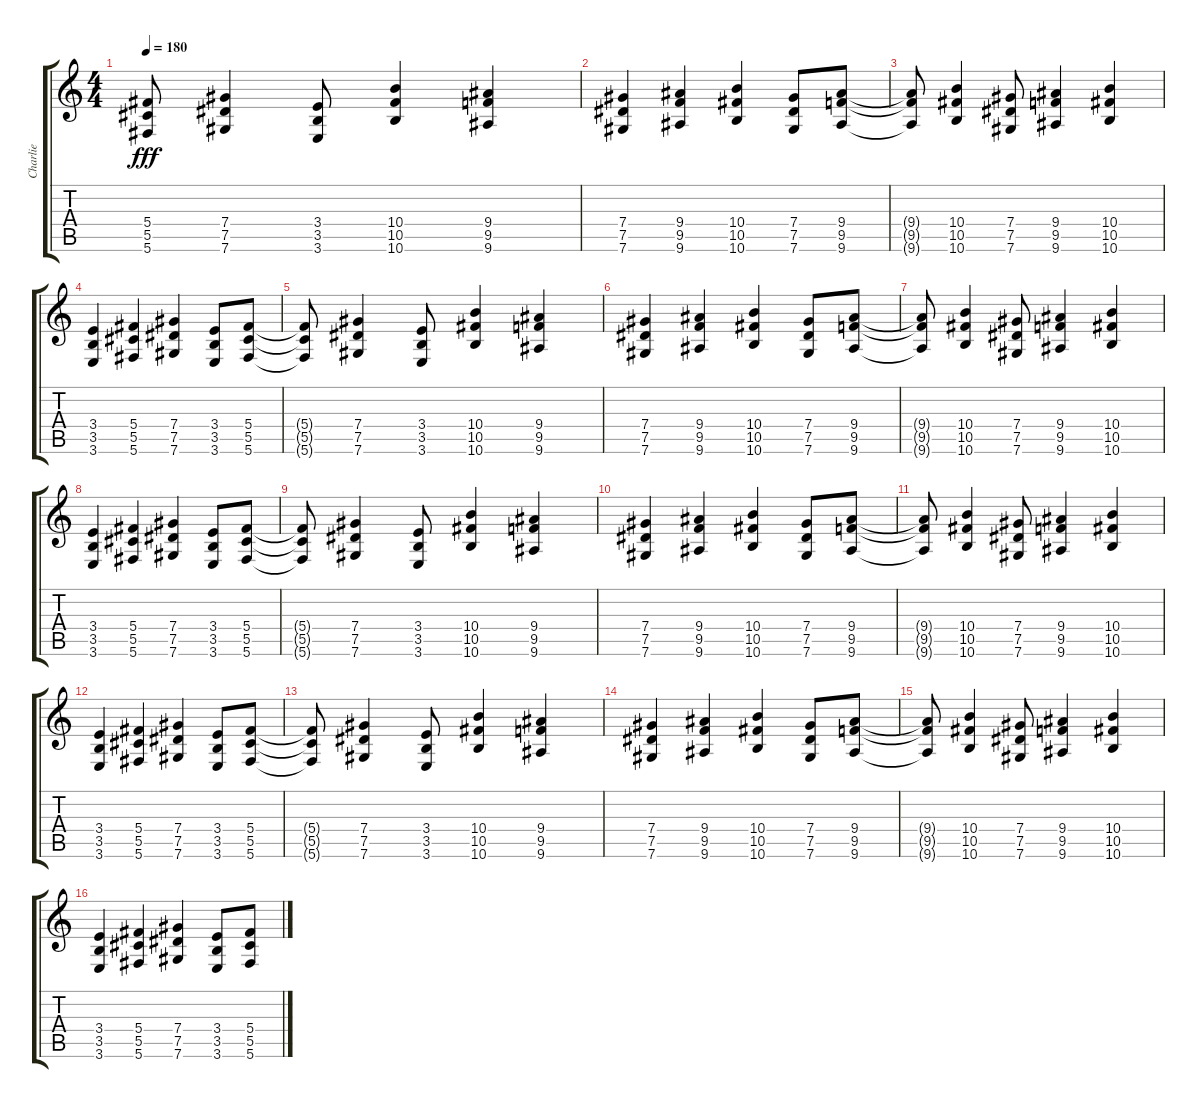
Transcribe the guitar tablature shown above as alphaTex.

\track ("Charlie" "Charlie") {instrument distortionguitar}
\staff {score tabs}
\tuning (Eb4 Bb3 Gb3 Db3 Ab2 Db2) {hide}
\ts (4 4)
\tempo 180
\clef g2
\ks c
(5.4{t} 5.5{t} 5.6{t}).8{dy fff} (7.4 7.5 7.6).4 (3.4 3.5 3.6).8 (10.4 10.5 10.6).4 (9.4 9.5 9.6).4 |
(7.4 7.5 7.6).4 (9.4 9.5 9.6).4 (10.4 10.5 10.6).4 (7.4 7.5 7.6).8 (9.4 9.5 9.6).8 |
(9.4{t} 9.5{t} 9.6{t}).8 (10.4 10.5 10.6).4 (7.4 7.5 7.6).8 (9.4 9.5 9.6).4 (10.4 10.5 10.6).4 |
(3.4 3.5 3.6).4 (5.4 5.5 5.6).4 (7.4 7.5 7.6).4 (3.4 3.5 3.6).8 (5.4 5.5 5.6).8 |
(5.4{t} 5.5{t} 5.6{t}).8 (7.4 7.5 7.6).4 (3.4 3.5 3.6).8 (10.4 10.5 10.6).4 (9.4 9.5 9.6).4 |
(7.4 7.5 7.6).4 (9.4 9.5 9.6).4 (10.4 10.5 10.6).4 (7.4 7.5 7.6).8 (9.4 9.5 9.6).8 |
(9.4{t} 9.5{t} 9.6{t}).8 (10.4 10.5 10.6).4 (7.4 7.5 7.6).8 (9.4 9.5 9.6).4 (10.4 10.5 10.6).4 |
(3.4 3.5 3.6).4 (5.4 5.5 5.6).4 (7.4 7.5 7.6).4 (3.4 3.5 3.6).8 (5.4 5.5 5.6).8 |
(5.4{t} 5.5{t} 5.6{t}).8 (7.4 7.5 7.6).4 (3.4 3.5 3.6).8 (10.4 10.5 10.6).4 (9.4 9.5 9.6).4 |
(7.4 7.5 7.6).4 (9.4 9.5 9.6).4 (10.4 10.5 10.6).4 (7.4 7.5 7.6).8 (9.4 9.5 9.6).8 |
(9.4{t} 9.5{t} 9.6{t}).8 (10.4 10.5 10.6).4 (7.4 7.5 7.6).8 (9.4 9.5 9.6).4 (10.4 10.5 10.6).4 |
(3.4 3.5 3.6).4 (5.4 5.5 5.6).4 (7.4 7.5 7.6).4 (3.4 3.5 3.6).8 (5.4 5.5 5.6).8 |
(5.4{t} 5.5{t} 5.6{t}).8 (7.4 7.5 7.6).4 (3.4 3.5 3.6).8 (10.4 10.5 10.6).4 (9.4 9.5 9.6).4 |
(7.4 7.5 7.6).4 (9.4 9.5 9.6).4 (10.4 10.5 10.6).4 (7.4 7.5 7.6).8 (9.4 9.5 9.6).8 |
(9.4{t} 9.5{t} 9.6{t}).8 (10.4 10.5 10.6).4 (7.4 7.5 7.6).8 (9.4 9.5 9.6).4 (10.4 10.5 10.6).4 |
(3.4 3.5 3.6).4 (5.4 5.5 5.6).4 (7.4 7.5 7.6).4 (3.4 3.5 3.6).8 (5.4 5.5 5.6).8
